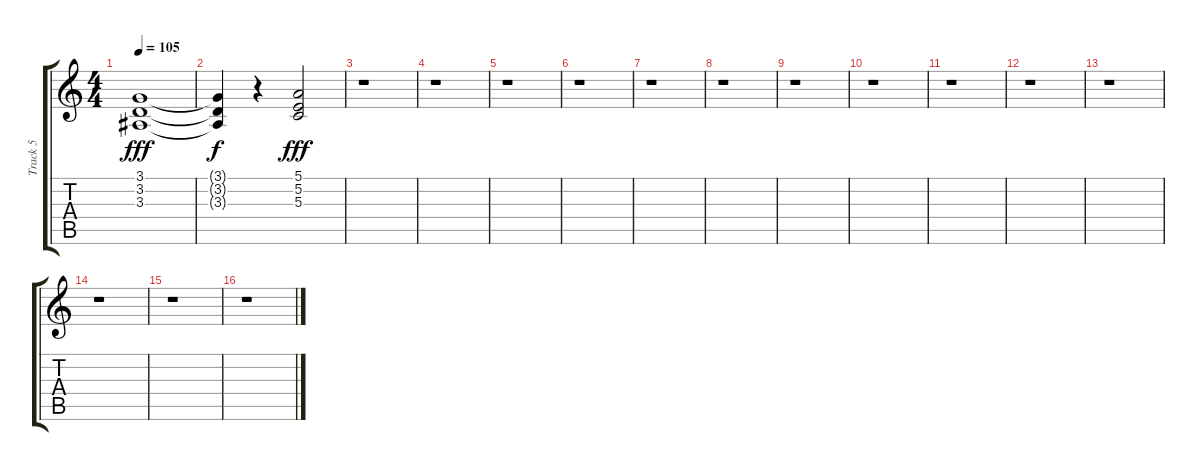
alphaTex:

\track ("Track 5" "Track 5") {instrument acousticgrandpiano}
\staff {score tabs}
\tuning (E4 B3 G3 D3 A2 E2) {hide}
\ts (4 4)
\tempo 105
\clef g2
\ks c
(3.1 3.2 3.3).1{dy fff} |
(3.1{t} 3.2{t} 3.3{t}).4{dy f} r.4 (5.1 5.2 5.3).2{dy fff} |
r.1 |
r.1 |
r.1 |
r.1 |
r.1 |
r.1 |
r.1 |
r.1 |
r.1 |
r.1 |
r.1 |
r.1 |
r.1 |
r.1
